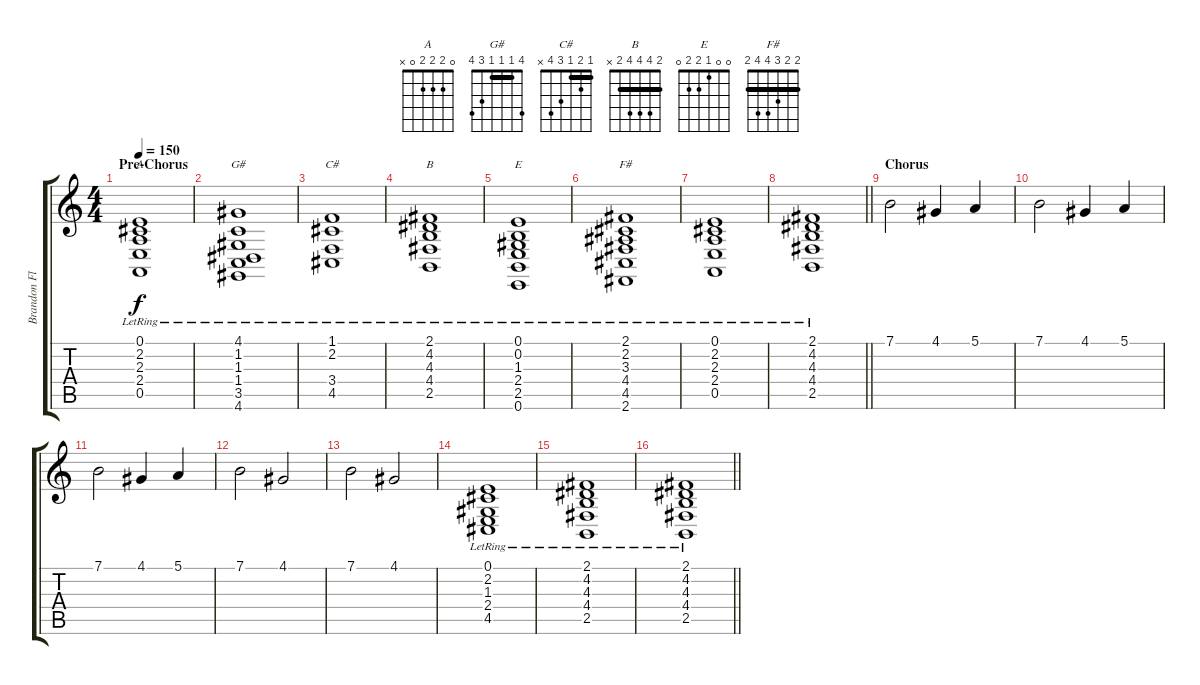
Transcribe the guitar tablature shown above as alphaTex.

\track ("Brandon Flowers (Keyboard)" "Brandon Fl") {instrument lead2sawtooth}
\staff {score tabs}
\tuning (E4 B3 G3 D3 A2 E2) {hide}
\chord ("A" 0 2 2 2 0 x)
\chord ("G#" 4 1 1 1 3 4) {barre 1}
\chord ("C#" 1 2 1 3 4 x) {barre 1}
\chord ("B" 2 4 4 4 2 x) {barre 2}
\chord ("E" 0 0 1 2 2 0)
\chord ("F#" 2 2 3 4 4 2) {barre 2}
\ts (4 4)
\section ("" "Pre-Chorus")
\tempo 150
\clef g2
\ks c
(0.1{lr} 2.2{lr} 2.3{lr} 2.4{lr} 0.5{lr}).1{ch "A" dy f volume 16 instrument acousticgrandpiano} |
(4.1{lr} 1.2{lr} 1.3{lr} 1.4{lr} 3.5{lr} 4.6{lr}).1{ch "G#"} |
(1.1{lr} 2.2{lr} 3.4{lr} 4.5{lr}).1{ch "C#"} |
(2.1{lr} 4.2{lr} 4.3{lr} 4.4{lr} 2.5{lr}).1{ch "B"} |
(0.1{lr} 0.2{lr} 1.3{lr} 2.4{lr} 2.5{lr} 0.6{lr}).1{ch "E"} |
(2.1{lr} 2.2{lr} 3.3{lr} 4.4{lr} 4.5{lr} 2.6{lr}).1{ch "F#"} |
(0.1{lr} 2.2{lr} 2.3{lr} 2.4{lr} 0.5{lr}).1 |
\barLineRight lightlight
(2.1{lr} 4.2{lr} 4.3{lr} 4.4{lr} 2.5{lr}).1 |
\section ("" "Chorus")
7.1.2{volume 16} 4.1.4 5.1.4 |
7.1.2 4.1.4 5.1.4 |
7.1.2 4.1.4 5.1.4 |
7.1.2 4.1.2 |
7.1.2 4.1.2 |
(0.1{lr} 2.2{lr} 1.3 2.4{lr} 4.5{lr}).1 |
(2.1{lr} 4.2{lr} 4.3{lr} 4.4{lr} 2.5{lr}).1 |
\barLineRight lightlight
(2.1{lr} 4.2{lr} 4.3{lr} 4.4{lr} 2.5{lr}).1
